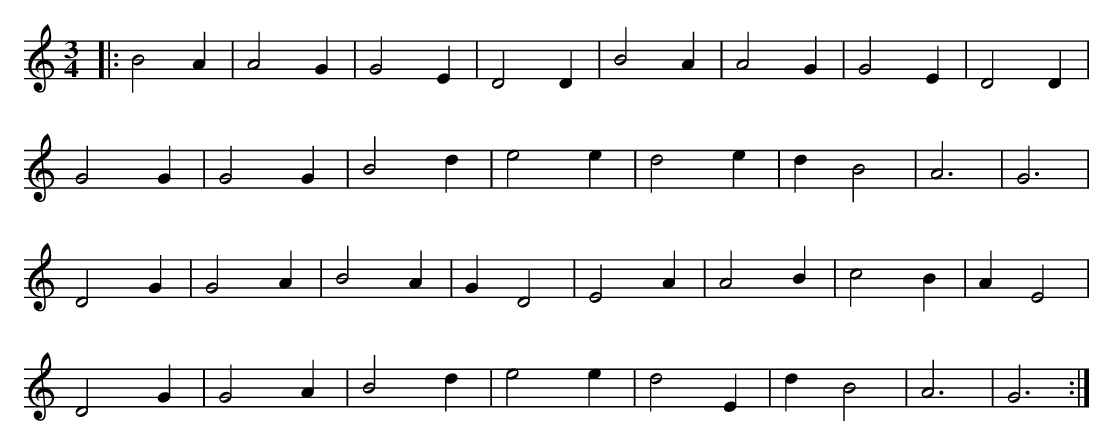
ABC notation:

X:1
M:3/4
K:C
|:B4 A2|A4 G2|G4 E2|D4 D2|B4 A2|A4 G2|G4 E2|D4 D2|
G4 G2|G4 G2|B4 d2|e4 e2|d4 e2|d2 B4|A6|G6|
D4 G2|G4 A2|B4 A2|G2 D4|E4 A2|A4 B2|c4 B2|A2 E4|
D4 G2|G4 A2|B4 d2|e4 e2|d4 E2|d2 B4|A6|G6:|
